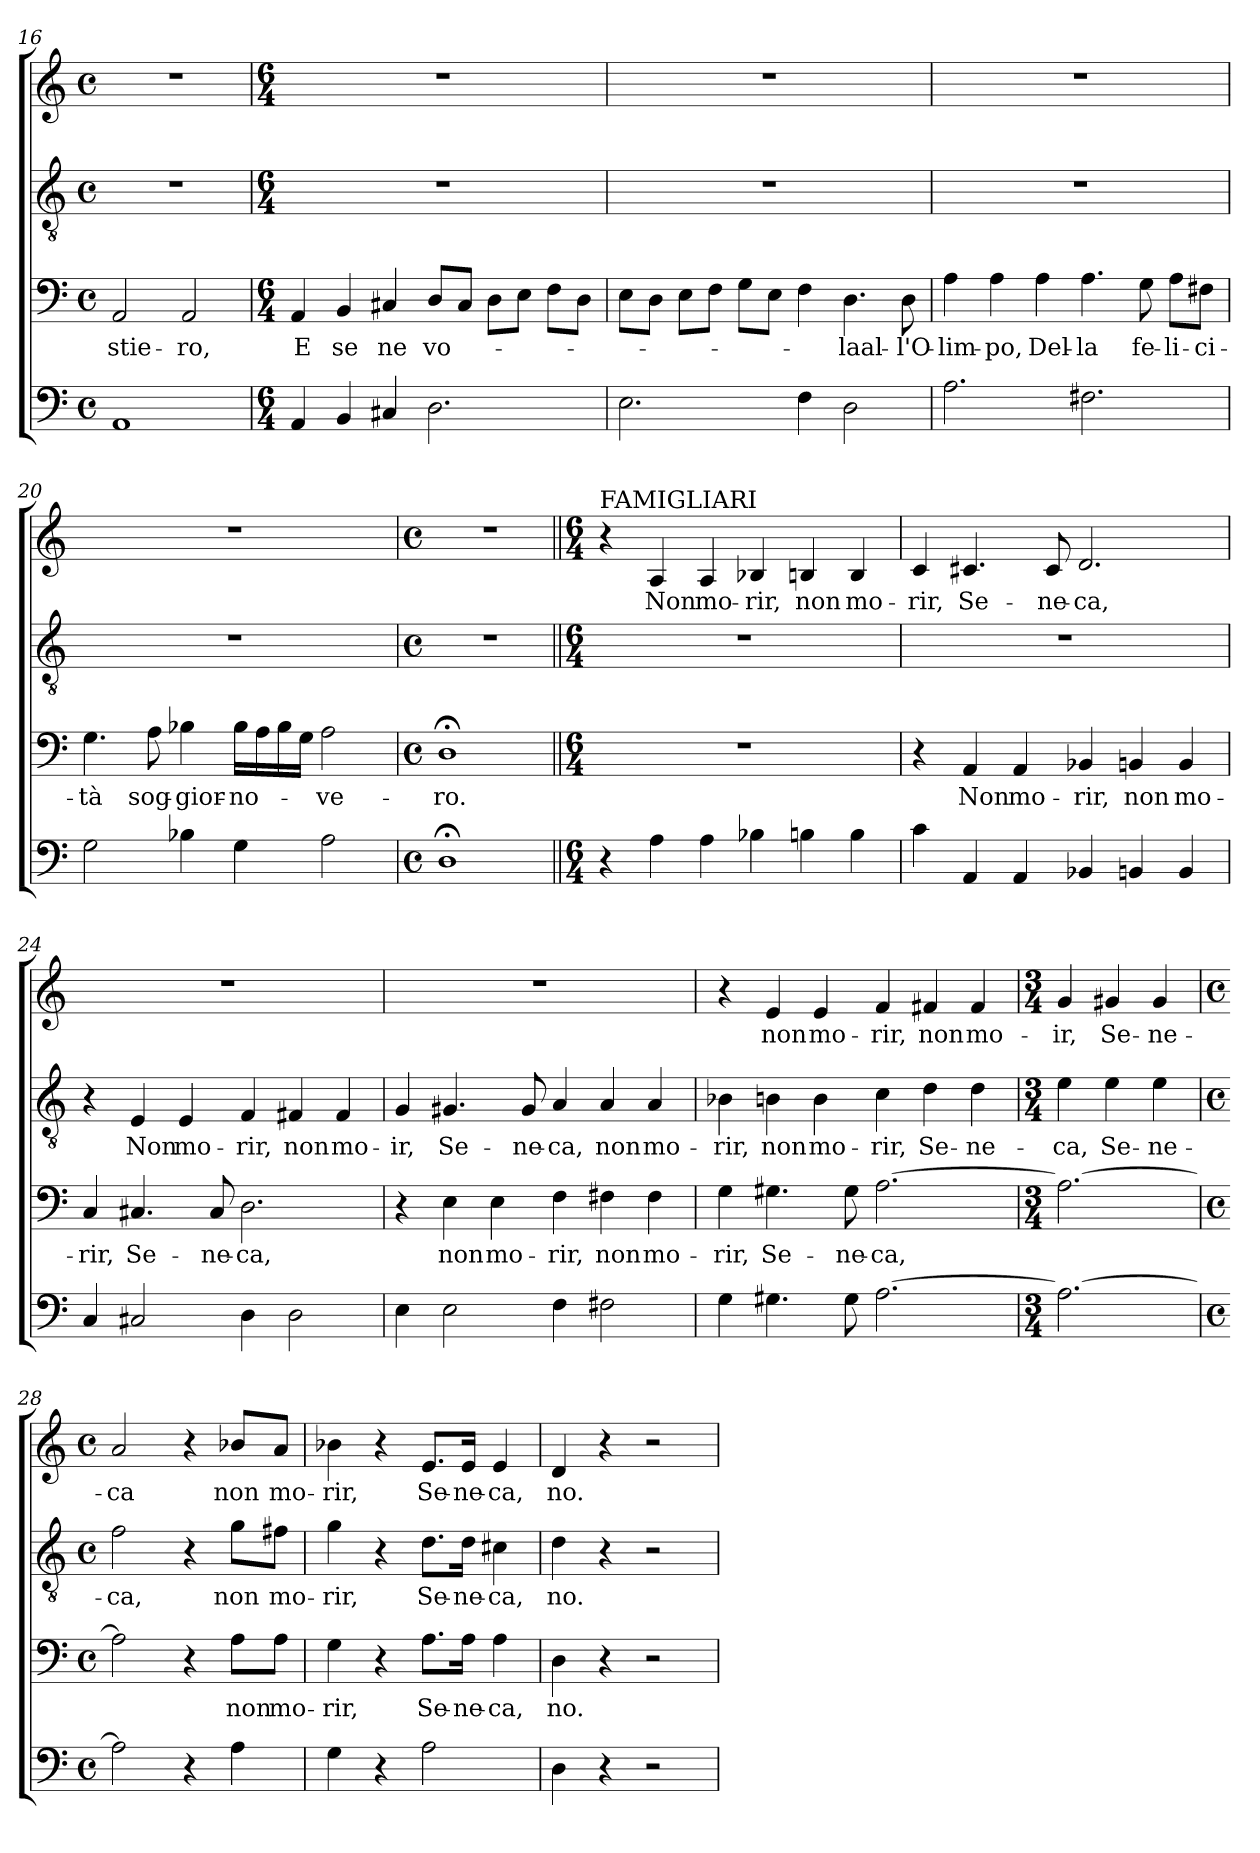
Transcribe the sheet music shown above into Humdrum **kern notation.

**kern	**kern	**text	**kern	**text	**kern	**text
*part4	*part3	*part3	*part2	*part2	*part1	*part1
*staff4	*staff3	*staff3	*staff2	*staff2	*staff1	*staff1
!!LO:LB:g=z
*clefF4	*clefF4	*	*clefGv2	*	*clefG2	*
*k[]	*k[]	*	*k[]	*	*k[]	*
*C:	*C:	*	*C:	*	*C:	*
*M4/4	*M4/4	*	*M4/4	*	*M4/4	*
*met(c)	*met(c)	*	*met(c)	*	*met(c)	*
=16	=16	=16	=16	=16	=16	=16
1AA	2AA/	-stie-	1r	.	1r	.
.	2AA/	-ro,	.	.	.	.
=17	=17	=17	=17	=17	=17	=17
*M6/4	*M6/4	*	*M6/4	*	*M6/4	*
4AA/	4AA/	E	1.r	.	1.r	.
4BB/	4BB/	se	.	.	.	.
4C#X/	4C#X/	ne	.	.	.	.
2.D\	8D/L	vo-	.	.	.	.
.	8C#/J	.	.	.	.	.
.	8D\L	.	.	.	.	.
.	8E\J	.	.	.	.	.
.	8F\L	.	.	.	.	.
.	8D\J	.	.	.	.	.
=18	=18	=18	=18	=18	=18	=18
2.E\	8E\L	.	1.r	.	1.r	.
.	8D\J	.	.	.	.	.
.	8E\L	.	.	.	.	.
.	8F\J	.	.	.	.	.
.	8G\L	.	.	.	.	.
.	8E\J	.	.	.	.	.
4F\	4F\	.	.	.	.	.
2D\	4.D\	-laal-	.	.	.	.
.	8D\	-l'O-	.	.	.	.
=19	=19	=19	=19	=19	=19	=19
2.A\	4A\	-lim-	1.r	.	1.r	.
.	4A\	-po,	.	.	.	.
.	4A\	Del-	.	.	.	.
2.F#X\	4.A\	-la	.	.	.	.
.	8G\	fe-	.	.	.	.
.	8A\L	-li-	.	.	.	.
.	8F#X\J	-ci-	.	.	.	.
!!LO:LB:g=z
=20	=20	=20	=20	=20	=20	=20
2G\	4.G\	-tà	1.r	.	1.r	.
.	8A\	sog-	.	.	.	.
4B-X\	4B-X\	-gior-	.	.	.	.
4G\	16B-\LL	-no-	.	.	.	.
.	16A\	.	.	.	.	.
.	16B-\	.	.	.	.	.
.	16G\JJ	.	.	.	.	.
2A\	2A\	-ve-	.	.	.	.
=21	=21	=21	=21	=21	=21	=21
*M4/4	*M4/4	*	*M4/4	*	*M4/4	*
*met(c)	*met(c)	*	*met(c)	*	*met(c)	*
1D;<	1D;<	-ro.	1r	.	1r	.
=22||	=22||	=22||	=22||	=22||	=22||	=22||
*M6/4	*M6/4	*	*M6/4	*	*M6/4	*
!	!	!	!	!	!LO:TX:a:t=FAMIGLIARI	!
4r	1.r	.	1.r	.	4r	.
4A\	.	.	.	.	4A/	Non
4A\	.	.	.	.	4A/	mo-
4B-X\	.	.	.	.	4B-X/	-rir,
4Bn\	.	.	.	.	4Bn/	non
4B\	.	.	.	.	4B/	mo-
=23	=23	=23	=23	=23	=23	=23
4c\	4r	.	1.r	.	4c/	-rir,
4AA/	4AA/	Non	.	.	4.c#X/	Se-
4AA/	4AA/	mo-	.	.	.	.
.	.	.	.	.	8c#/	-ne-
4BB-X/	4BB-X/	-rir,	.	.	2.d/	-ca,
4BBn/	4BBn/	non	.	.	.	.
4BB/	4BB/	mo-	.	.	.	.
!!LO:PB:g=z
=24	=24	=24	=24	=24	=24	=24
4C/	4C/	-rir,	4r	.	1.r	.
2C#X/	4.C#X/	Se-	4E/	Non	.	.
.	.	.	4E/	mo-	.	.
.	8C#/	-ne-	.	.	.	.
4D\	2.D\	-ca,	4F/	-rir,	.	.
2D\	.	.	4F#X/	non	.	.
.	.	.	4F#/	mo-	.	.
=25	=25	=25	=25	=25	=25	=25
4E\	4r	.	4G/	-ir,	1.r	.
2E\	4E\	non	4.G#X/	Se-	.	.
.	4E\	mo-	.	.	.	.
.	.	.	8G#/	-ne-	.	.
4F\	4F\	-rir,	4A/	-ca,	.	.
2F#X\	4F#X\	non	4A/	non	.	.
.	4F#\	mo-	4A/	mo-	.	.
=26	=26	=26	=26	=26	=26	=26
4G\	4G\	-rir,	4B-X\	-rir,	4r	.
4.G#X\	4.G#X\	Se-	4Bn\	non	4e/	non
.	.	.	4B\	mo-	4e/	mo-
8G#\	8G#\	-ne-	.	.	.	.
[2.A\	[2.A\	-ca,	4c\	-rir,	4f/	-rir,
.	.	.	4d\	Se-	4f#X/	non
.	.	.	4d\	-ne-	4f#/	mo-
=27	=27	=27	=27	=27	=27	=27
*M3/4	*M3/4	*	*M3/4	*	*M3/4	*
2.A\_	2.A\_	.	4e\	-ca,	4g/	-ir,
.	.	.	4e\	Se-	4g#X/	Se-
.	.	.	4e\	-ne-	4g#/	-ne-
!!LO:LB:g=z
=28	=28	=28	=28	=28	=28	=28
*M4/4	*M4/4	*	*M4/4	*	*M4/4	*
*met(c)	*met(c)	*	*met(c)	*	*met(c)	*
2A\]	2A\]	.	2f\	-ca,	2a/	-ca
4r	4r	.	4r	.	4r	.
4A\	8A\L	non	8g\L	non	8b-X/L	non
.	8A\J	mo-	8f#X\J	mo-	8a/J	mo-
=29	=29	=29	=29	=29	=29	=29
4G\	4G\	-rir,	4g\	-rir,	4b-X\	-rir,
4r	4r	.	4r	.	4r	.
2A\	8.A\L	Se-	8.d\L	Se-	8.e/L	Se-
.	16A\Jk	-ne-	16d\Jk	-ne-	16e/Jk	-ne-
.	4A\	-ca,	4c#X\	-ca,	4e/	-ca,
=30	=30	=30	=30	=30	=30	=30
4D\	4D\	no.	4d\	no.	4d/	no.
4r	4r	.	4r	.	4r	.
2r	2r	.	2r	.	2r	.
=	=	=	=	=	=	=
*-	*-	*-	*-	*-	*-	*-
